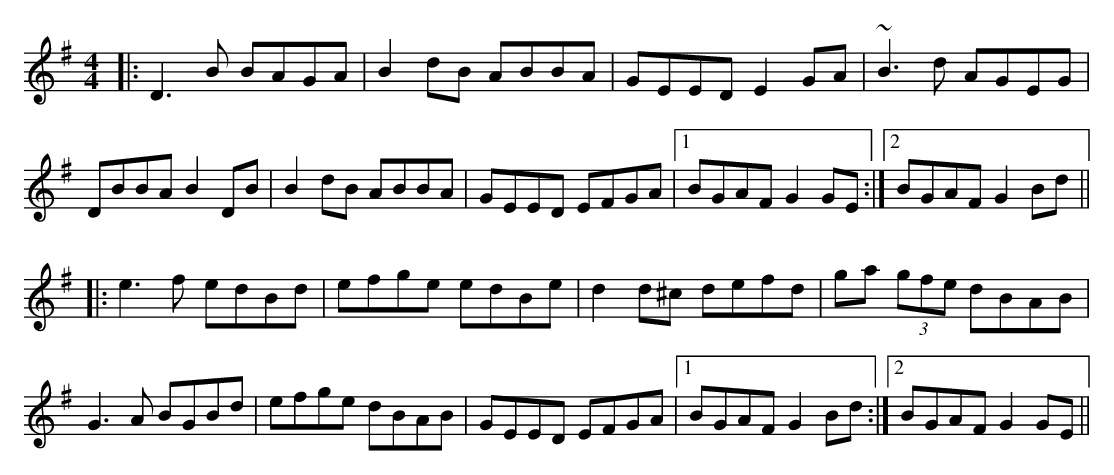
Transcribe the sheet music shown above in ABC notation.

X:1
M:4/4
K:G
|:D3B BAGA|B2dB ABBA|GEED E2GA|~B3d AGEG|
DBBA B2DB|B2dB ABBA|GEED EFGA|1 BGAF G2GE:|2 BGAF G2Bd||
|:e3f edBd|efge edBe|d2d^c defd|ga (3gfe dBAB|
G3A BGBd|efge dBAB|GEED EFGA|1 BGAF G2Bd:|2 BGAF G2GE||
